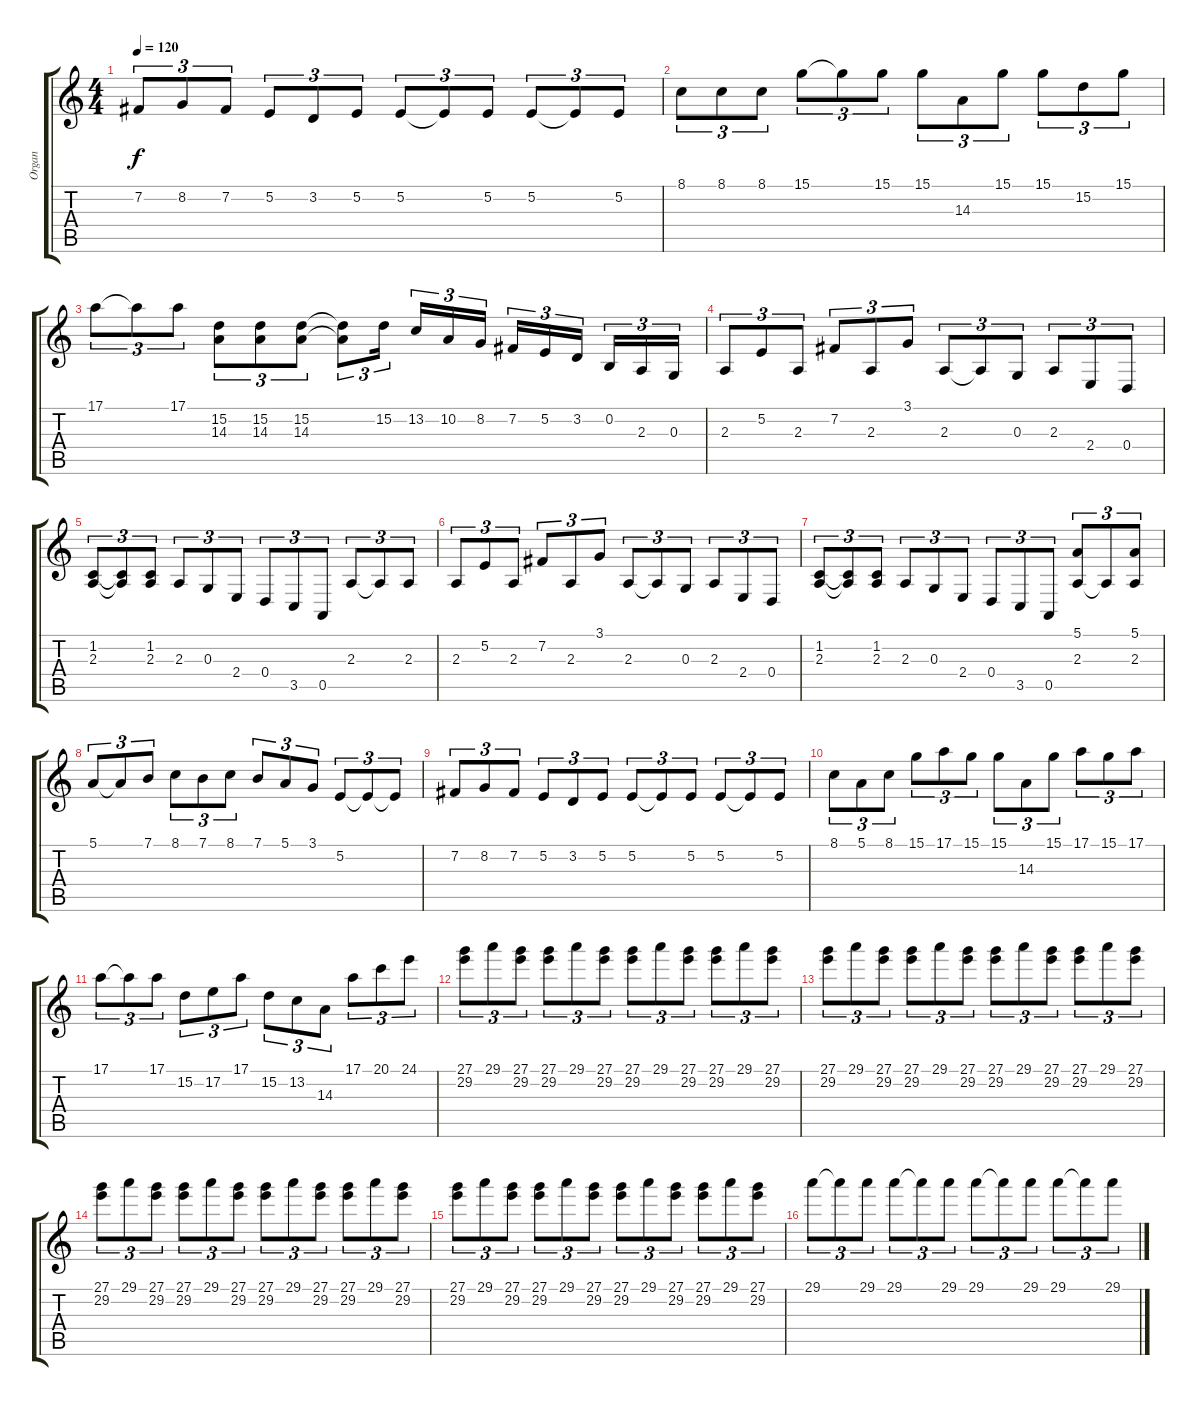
\track ("Organ" "Organ") {instrument drawbarorgan}
\staff {score tabs}
\tuning (E4 B3 G3 D3 A2 E2) {hide}
\ts (4 4)
\tempo 120
\clef g2
\ks c
7.2.8{tu (3 2) dy f} 8.2.8{tu (3 2)} 7.2.8{tu (3 2)} 5.2.8{tu (3 2)} 3.2.8{tu (3 2)} 5.2.8{tu (3 2)} 5.2.8{tu (3 2)} 5.2{t}.8{tu (3 2)} 5.2.8{tu (3 2)} 5.2.8{tu (3 2)} 5.2{t}.8{tu (3 2)} 5.2.8{tu (3 2)} |
8.1.8{tu (3 2)} 8.1.8{tu (3 2)} 8.1.8{tu (3 2)} 15.1.8{tu (3 2)} 15.1{t}.8{tu (3 2)} 15.1.8{tu (3 2)} 15.1.8{tu (3 2)} 14.3.8{tu (3 2)} 15.1.8{tu (3 2)} 15.1.8{tu (3 2)} 15.2.8{tu (3 2)} 15.1.8{tu (3 2)} |
17.1.8{tu (3 2)} 17.1{t}.8{tu (3 2)} 17.1.8{tu (3 2)} (15.2 14.3).8{tu (3 2)} (15.2 14.3).8{tu (3 2)} (15.2 14.3).8{tu (3 2)} (15.2{t} 14.3{t}).8{tu (3 2)} 15.2.16{tu (3 2)} 13.2.16{tu (3 2)} 10.2.16{tu (3 2)} 8.2.16{tu (3 2)} 7.2.16{tu (3 2)} 5.2.16{tu (3 2)} 3.2.16{tu (3 2)} 0.2.16{tu (3 2)} 2.3.16{tu (3 2)} 0.3.16{tu (3 2)} |
2.3.8{tu (3 2)} 5.2.8{tu (3 2)} 2.3.8{tu (3 2)} 7.2.8{tu (3 2)} 2.3.8{tu (3 2)} 3.1.8{tu (3 2)} 2.3.8{tu (3 2)} 2.3{t}.8{tu (3 2)} 0.3.8{tu (3 2)} 2.3.8{tu (3 2)} 2.4.8{tu (3 2)} 0.4.8{tu (3 2)} |
(1.2 2.3).8{tu (3 2)} (1.2{t} 2.3{t}).8{tu (3 2)} (1.2 2.3).8{tu (3 2)} 2.3.8{tu (3 2)} 0.3.8{tu (3 2)} 2.4.8{tu (3 2)} 0.4.8{tu (3 2)} 3.5.8{tu (3 2)} 0.5.8{tu (3 2)} 2.3.8{tu (3 2)} 2.3{t}.8{tu (3 2)} 2.3.8{tu (3 2)} |
2.3.8{tu (3 2)} 5.2.8{tu (3 2)} 2.3.8{tu (3 2)} 7.2.8{tu (3 2)} 2.3.8{tu (3 2)} 3.1.8{tu (3 2)} 2.3.8{tu (3 2)} 2.3{t}.8{tu (3 2)} 0.3.8{tu (3 2)} 2.3.8{tu (3 2)} 2.4.8{tu (3 2)} 0.4.8{tu (3 2)} |
(1.2 2.3).8{tu (3 2)} (1.2{t} 2.3{t}).8{tu (3 2)} (1.2 2.3).8{tu (3 2)} 2.3.8{tu (3 2)} 0.3.8{tu (3 2)} 2.4.8{tu (3 2)} 0.4.8{tu (3 2)} 3.5.8{tu (3 2)} 0.5.8{tu (3 2)} (5.1 2.3).8{tu (3 2)} 2.3{t}.8{tu (3 2)} (5.1 2.3).8{tu (3 2)} |
5.1.8{tu (3 2)} 5.1{t}.8{tu (3 2)} 7.1.8{tu (3 2)} 8.1.8{tu (3 2)} 7.1.8{tu (3 2)} 8.1.8{tu (3 2)} 7.1.8{tu (3 2)} 5.1.8{tu (3 2)} 3.1.8{tu (3 2)} 5.2.8{tu (3 2)} 5.2{t}.8{tu (3 2)} 5.2{t}.8{tu (3 2)} |
7.2.8{tu (3 2)} 8.2.8{tu (3 2)} 7.2.8{tu (3 2)} 5.2.8{tu (3 2)} 3.2.8{tu (3 2)} 5.2.8{tu (3 2)} 5.2.8{tu (3 2)} 5.2{t}.8{tu (3 2)} 5.2.8{tu (3 2)} 5.2.8{tu (3 2)} 5.2{t}.8{tu (3 2)} 5.2.8{tu (3 2)} |
8.1.8{tu (3 2)} 5.1.8{tu (3 2)} 8.1.8{tu (3 2)} 15.1.8{tu (3 2)} 17.1.8{tu (3 2)} 15.1.8{tu (3 2)} 15.1.8{tu (3 2)} 14.3.8{tu (3 2)} 15.1.8{tu (3 2)} 17.1.8{tu (3 2)} 15.1.8{tu (3 2)} 17.1.8{tu (3 2)} |
17.1.8{tu (3 2)} 17.1{t}.8{tu (3 2)} 17.1.8{tu (3 2)} 15.2.8{tu (3 2)} 17.2.8{tu (3 2)} 17.1.8{tu (3 2)} 15.2.8{tu (3 2)} 13.2.8{tu (3 2)} 14.3.8{tu (3 2)} 17.1.8{tu (3 2)} 20.1.8{tu (3 2)} 24.1.8{tu (3 2)} |
(27.1 29.2).8{tu (3 2)} 29.1.8{tu (3 2)} (27.1 29.2).8{tu (3 2)} (27.1 29.2).8{tu (3 2)} 29.1.8{tu (3 2)} (27.1 29.2).8{tu (3 2)} (27.1 29.2).8{tu (3 2)} 29.1.8{tu (3 2)} (27.1 29.2).8{tu (3 2)} (27.1 29.2).8{tu (3 2)} 29.1.8{tu (3 2)} (27.1 29.2).8{tu (3 2)} |
(27.1 29.2).8{tu (3 2)} 29.1.8{tu (3 2)} (27.1 29.2).8{tu (3 2)} (27.1 29.2).8{tu (3 2)} 29.1.8{tu (3 2)} (27.1 29.2).8{tu (3 2)} (27.1 29.2).8{tu (3 2)} 29.1.8{tu (3 2)} (27.1 29.2).8{tu (3 2)} (27.1 29.2).8{tu (3 2)} 29.1.8{tu (3 2)} (27.1 29.2).8{tu (3 2)} |
(27.1 29.2).8{tu (3 2)} 29.1.8{tu (3 2)} (27.1 29.2).8{tu (3 2)} (27.1 29.2).8{tu (3 2)} 29.1.8{tu (3 2)} (27.1 29.2).8{tu (3 2)} (27.1 29.2).8{tu (3 2)} 29.1.8{tu (3 2)} (27.1 29.2).8{tu (3 2)} (27.1 29.2).8{tu (3 2)} 29.1.8{tu (3 2)} (27.1 29.2).8{tu (3 2)} |
(27.1 29.2).8{tu (3 2)} 29.1.8{tu (3 2)} (27.1 29.2).8{tu (3 2)} (27.1 29.2).8{tu (3 2)} 29.1.8{tu (3 2)} (27.1 29.2).8{tu (3 2)} (27.1 29.2).8{tu (3 2)} 29.1.8{tu (3 2)} (27.1 29.2).8{tu (3 2)} (27.1 29.2).8{tu (3 2)} 29.1.8{tu (3 2)} (27.1 29.2).8{tu (3 2)} |
29.1.8{tu (3 2)} 29.1{t}.8{tu (3 2)} 29.1.8{tu (3 2)} 29.1.8{tu (3 2)} 29.1{t}.8{tu (3 2)} 29.1.8{tu (3 2)} 29.1.8{tu (3 2)} 29.1{t}.8{tu (3 2)} 29.1.8{tu (3 2)} 29.1.8{tu (3 2)} 29.1{t}.8{tu (3 2)} 29.1.8{tu (3 2)}
